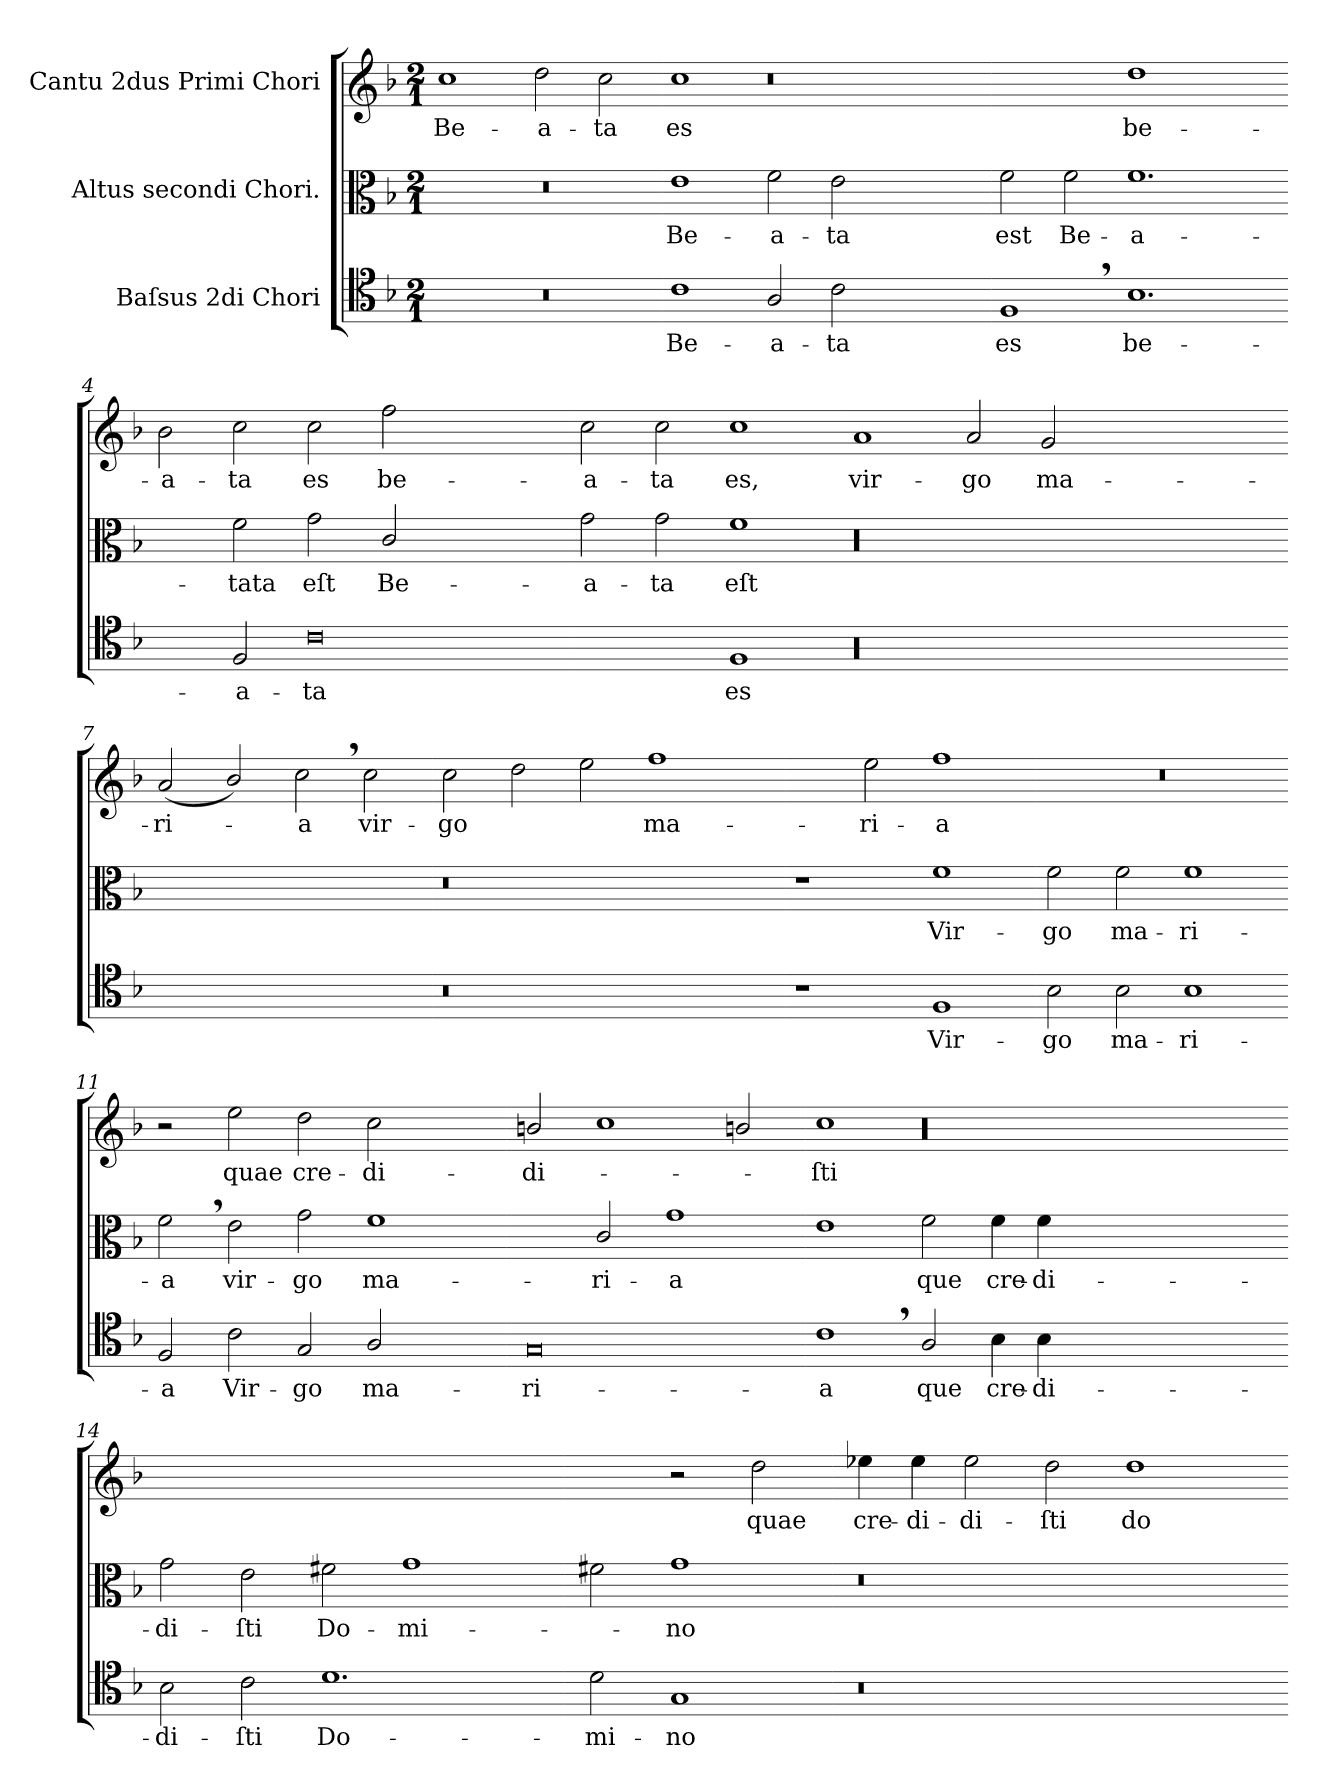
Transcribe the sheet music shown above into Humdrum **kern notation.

**kern	**text	**kern	**text	**kern	**text
*part3	*part3	*part2	*part2	*part1	*part1
*staff3	*staff3	*staff2	*staff2	*staff1	*staff1
*I"Baſsus 2di Chori	*	*I"Altus secondi Chori.	*	*I"Cantu 2dus Primi Chori	*
*clefC4	*	*clefC3	*	*clefG2	*
*k[b-]	*	*k[b-]	*	*k[b-]	*
*F:	*	*F:	*	*F:	*
*M2/1	*	*M2/1	*	*M2/1	*
=1	=1	=1	=1	=1	=1
0r	.	0r	.	1cc	Be-
.	.	.	.	2dd\	a-
.	.	.	.	2cc\	-ta
=2-	=2-	=2-	=2-	=2-	=2-
1c	Be-	1e	Be-	1cc	es
2A/	-a-	2f\	-a-	0r	.
2c\	-ta	2e\	-ta	.	.
1ryy	.	1ryy	.	.	.
=3-	=3-	=3-	=3-	=3-	=3-
1F,>	es	2f\	est	1ryy	.
.	.	2f\	Be-	.	.
1.B-	be-	1.f	-a-	1dd	be-
.	.	.	.	2ryy	.
=4-	=4-	=4-	=4-	=4-	=4-
2ryy	.	2ryy	.	2b-\	-a-
2F/	-a-	2f\	-tata	2cc\	-ta
0c	-ta	2g\	eſt	2cc\	es
!	!	!	!LO:LY:i	!	!
.	.	2c/	Be-	2ff\	be-
.	.	1ryy	.	1ryy	.
=5-	=5-	=5-	=5-	=5-	=5-
!	!	!	!LO:LY:i	!	!
1ryy	.	2g\	-a-	2cc\	-a-
!	!	!	!LO:LY:i	!	!
.	.	2g\	-ta	2cc\	-ta
!	!	!	!LO:LY:i	!	!
1F	es	1f	eſt	1cc	es,
=6-	=6-	=6-	=6-	=6-	=6-
00r	.	00r	.	1a	vir-
.	.	.	.	2a/	-go
.	.	.	.	2g/	ma-
.	.	.	.	0ryy	.
=7-	=7-	=7-	=7-	=7-	=7-
0ryy	.	0ryy	.	(<2a/	-ri-
.	.	.	.	2b-/)	.
.	.	.	.	2cc,>\	-a
.	.	.	.	2cc\	vir-
=8-	=8-	=8-	=8-	=8-	=8-
0r	.	0r	.	2cc\	-go
.	.	.	.	2dd\	.
.	.	.	.	2ee\	.
.	.	.	.	1ff\	ma-
2ryy	.	2ryy	.	.	.
=9-	=9-	=9-	=9-	=9-	=9-
1r	.	1r	.	2ryy	.
.	.	.	.	2ee\	-ri-
1F	Vir-	1f	Vir-	1ff	-a
=10-	=10-	=10-	=10-	=10-	=10-
2B-\	-go	2f\	-go	0r	.
2B-\	ma-	2f\	ma-	.	.
1B-	-ri-	1f	-ri-	.	.
=11-	=11-	=11-	=11-	=11-	=11-
2F/	-a	2f,>\	-a	2r	.
!	!LO:LY:i	!	!	!	!
2c\	Vir-	2e\	vir-	2ee\	quae
!	!LO:LY:i	!	!	!	!
2G/	-go	2g\	-go	2dd\	cre-
!	!LO:LY:i	!	!	!	!
2A/	ma-	1f\	ma-	2cc\	-di-
2ryy	.	.	.	2ryy	.
=12-	=12-	=12-	=12-	=12-	=12-
!	!LO:LY:i	!	!	!	!
0G	-ri-	2ryy	.	2bn/	-di-
.	.	2c/	-ri-	1cc	.
.	.	1g	-a	.	.
.	.	.	.	2bn/	.
=13-	=13-	=13-	=13-	=13-	=13-
!	!LO:LY:i	!	!	!	!
1c,>	-a	1e	.	1cc	-ſti
2A/	que	2f\	que	00r	.
4B-\	cre-	4f\	cre-	.	.
4B-\	-di-	4f\	-di-	.	.
0.ryy	.	0.ryy	.	.	.
=14-	=14-	=14-	=14-	=14-	=14-
2B-\	-di-	2g\	-di-	0ryy	.
2c\	-ſti	2e\	ſti	.	.
1.d	Do-	2f#X\	Do-	.	.
.	.	1g\	-mi-	.	.
.	.	.	.	2ryy	.
=15-	=15-	=15-	=15-	=15-	=15-
2d\	-mi-	2f#X\	.	2ryy	.
1G	-no	1g	-no	2r	.
.	.	.	.	2dd\	quae
=16-	=16-	=16-	=16-	=16-	=16-
0r	.	0r	.	4ee-X\	cre-
.	.	.	.	4ee-\	-di-
.	.	.	.	2ee-\	-di-
.	.	.	.	2dd\	-ſti
.	.	.	.	1dd\	do-
2ryy	.	2ryy	.	.	.
=-	=-	=-	=-	=-	=-
*-	*-	*-	*-	*-	*-
